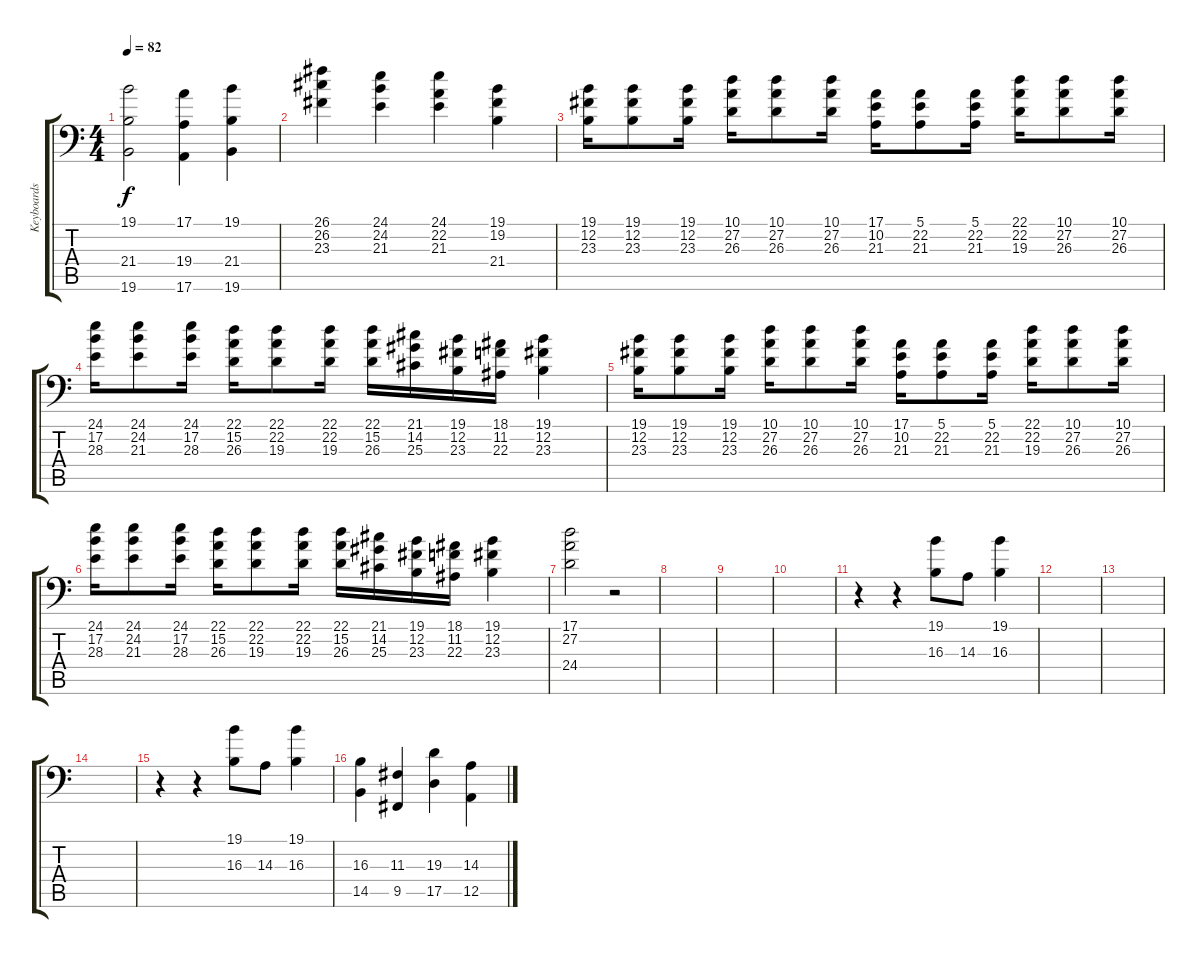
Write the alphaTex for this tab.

\track ("Keyboards" "Keyboards") {instrument stringensemble1}
\staff {score tabs}
\tuning (E3 B2 G2 D2 A1 E1) {hide}
\ts (4 4)
\tempo 82
\clef f4
\ks c
(19.1 21.4 19.6).2{dy f} (17.1 19.4 17.6).4 (19.1 21.4 19.6).4 |
(26.1 26.2 23.3).4 (24.1 24.2 21.3).4 (24.1 22.2 21.3).4 (19.1 19.2 21.4).4 |
(19.1 12.2 23.3).16 (19.1 12.2 23.3).8 (19.1 12.2 23.3).16 (10.1 27.2 26.3).16 (10.1 27.2 26.3).8 (10.1 27.2 26.3).16 (17.1 10.2 21.3).16 (5.1 22.2 21.3).8 (5.1 22.2 21.3).16 (22.1 22.2 19.3).16 (10.1 27.2 26.3).8 (10.1 27.2 26.3).16 |
(24.1 17.2 28.3).16 (24.1 24.2 21.3).8 (24.1 17.2 28.3).16 (22.1 15.2 26.3).16 (22.1 22.2 19.3).8 (22.1 22.2 19.3).16 (22.1 15.2 26.3).16 (21.1 14.2 25.3).16 (19.1 12.2 23.3).16 (18.1 11.2 22.3).16 (19.1 12.2 23.3).4 |
(19.1 12.2 23.3).16 (19.1 12.2 23.3).8 (19.1 12.2 23.3).16 (10.1 27.2 26.3).16 (10.1 27.2 26.3).8 (10.1 27.2 26.3).16 (17.1 10.2 21.3).16 (5.1 22.2 21.3).8 (5.1 22.2 21.3).16 (22.1 22.2 19.3).16 (10.1 27.2 26.3).8 (10.1 27.2 26.3).16 |
(24.1 17.2 28.3).16 (24.1 24.2 21.3).8 (24.1 17.2 28.3).16 (22.1 15.2 26.3).16 (22.1 22.2 19.3).8 (22.1 22.2 19.3).16 (22.1 15.2 26.3).16 (21.1 14.2 25.3).16 (19.1 12.2 23.3).16 (18.1 11.2 22.3).16 (19.1 12.2 23.3).4 |
(17.1 27.2 24.4).2 r.2 |
|
|
|
r.4 r.4 (19.1 16.3).8 14.3.8 (19.1 16.3).4 |
|
|
|
r.4 r.4 (19.1 16.3).8 14.3.8 (19.1 16.3).4 |
(16.3 14.5).4 (11.3 9.5).4 (19.3 17.5).4 (14.3 12.5).4
